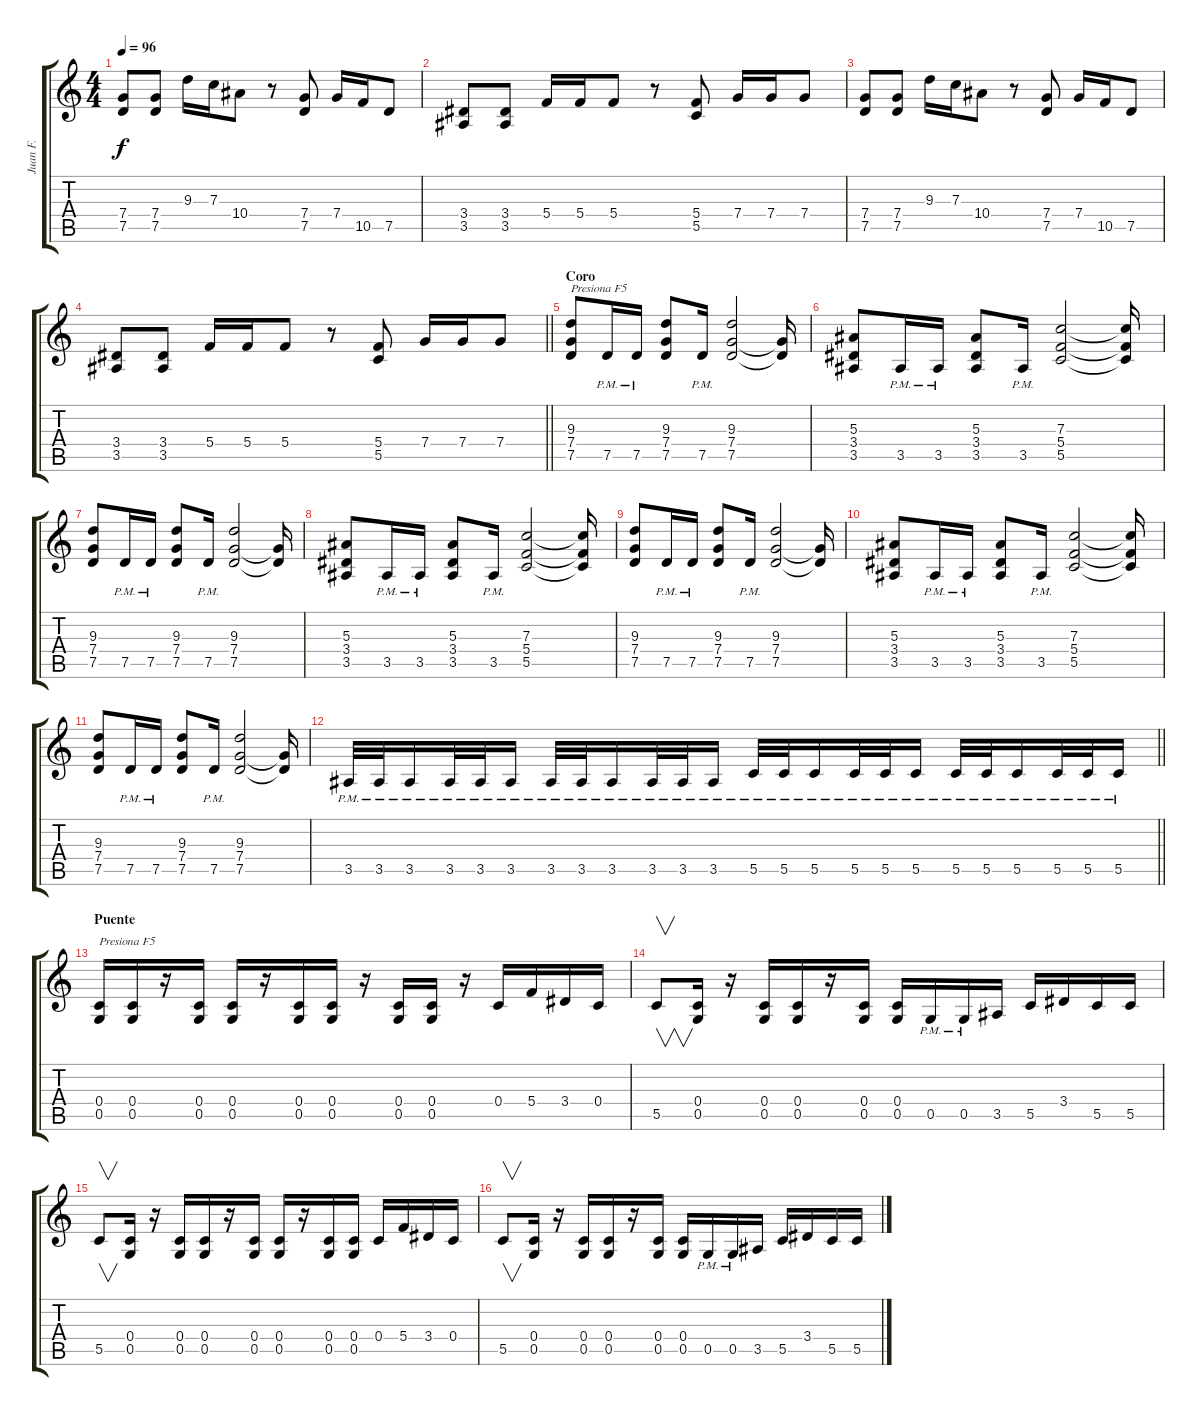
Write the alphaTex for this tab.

\track ("Juan F." "Juan F.") {instrument distortionguitar}
\staff {score tabs}
\tuning (D4 A3 F3 C3 G2 D2) {hide}
\ts (4 4)
\tempo 96
\clef g2
\ks c
(7.4 7.5).8{dy f} (7.4 7.5).8 9.3.16 7.3.16 10.4.8 r.8 (7.4 7.5).8 7.4.16 10.5.16 7.5.8 |
(3.4 3.5).8 (3.4 3.5).8 5.4.16 5.4.16 5.4.8 r.8 (5.4 5.5).8 7.4.16 7.4.16 7.4.8 |
(7.4 7.5).8 (7.4 7.5).8 9.3.16 7.3.16 10.4.8 r.8 (7.4 7.5).8 7.4.16 10.5.16 7.5.8 |
\barLineRight lightlight
(3.4 3.5).8 (3.4 3.5).8 5.4.16 5.4.16 5.4.8 r.8 (5.4 5.5).8 7.4.16 7.4.16 7.4.8 |
\section ("" "Coro")
(9.3 7.4 7.5).8{txt "Presiona F5"} 7.5{pm}.16 7.5{pm}.16 (9.3 7.4 7.5).8 7.5{pm}.16 (9.3 7.4 7.5).2 (7.4{t} 7.5{t}).16 |
(5.3 3.4 3.5).8 3.5{pm}.16 3.5{pm}.16 (5.3 3.4 3.5).8 3.5{pm}.16 (7.3 5.4 5.5).2 (7.3{t} 5.4{t} 5.5{t}).16 |
(9.3 7.4 7.5).8 7.5{pm}.16 7.5{pm}.16 (9.3 7.4 7.5).8 7.5{pm}.16 (9.3 7.4 7.5).2 (7.4{t} 7.5{t}).16 |
(5.3 3.4 3.5).8 3.5{pm}.16 3.5{pm}.16 (5.3 3.4 3.5).8 3.5{pm}.16 (7.3 5.4 5.5).2 (7.3{t} 5.4{t} 5.5{t}).16 |
(9.3 7.4 7.5).8 7.5{pm}.16 7.5{pm}.16 (9.3 7.4 7.5).8 7.5{pm}.16 (9.3 7.4 7.5).2 (7.4{t} 7.5{t}).16 |
(5.3 3.4 3.5).8 3.5{pm}.16 3.5{pm}.16 (5.3 3.4 3.5).8 3.5{pm}.16 (7.3 5.4 5.5).2 (7.3{t} 5.4{t} 5.5{t}).16 |
(9.3 7.4 7.5).8 7.5{pm}.16 7.5{pm}.16 (9.3 7.4 7.5).8 7.5{pm}.16 (9.3 7.4 7.5).2 (7.4{t} 7.5{t}).16 |
\barLineRight lightlight
3.5{pm}.32 3.5{pm}.32 3.5{pm}.16 3.5{pm}.32 3.5{pm}.32 3.5{pm}.16 3.5{pm}.32 3.5{pm}.32 3.5{pm}.16 3.5{pm}.32 3.5{pm}.32 3.5{pm}.16 5.5{pm}.32 5.5{pm}.32 5.5{pm}.16 5.5{pm}.32 5.5{pm}.32 5.5{pm}.16 5.5{pm}.32 5.5{pm}.32 5.5{pm}.16 5.5{pm}.32 5.5{pm}.32 5.5{pm}.16 |
\section ("" "Puente")
(0.4 0.5).16{txt "Presiona F5"} (0.4 0.5).16 r.16 (0.4 0.5).16 (0.4 0.5).16 r.16 (0.4 0.5).16 (0.4 0.5).16 r.16 (0.4 0.5).16 (0.4 0.5).16 r.16 0.4.16 5.4.16 3.4.16 0.4.16 |
5.5.8{v} (0.4 0.5).16 r.16 (0.4 0.5).16 (0.4 0.5).16 r.16 (0.4 0.5).16 (0.4 0.5).16 0.5{pm}.16 0.5{pm}.16 3.5.16 5.5.16 3.4.16 5.5.16 5.5.16 |
5.5.8{v} (0.4 0.5).16 r.16 (0.4 0.5).16 (0.4 0.5).16 r.16 (0.4 0.5).16 (0.4 0.5).16 r.16 (0.4 0.5).16 (0.4 0.5).16 0.4.16 5.4.16 3.4.16 0.4.16 |
5.5.8{v} (0.4 0.5).16 r.16 (0.4 0.5).16 (0.4 0.5).16 r.16 (0.4 0.5).16 (0.4 0.5).16 0.5{pm}.16 0.5{pm}.16 3.5.16 5.5.16 3.4.16 5.5.16 5.5.16
